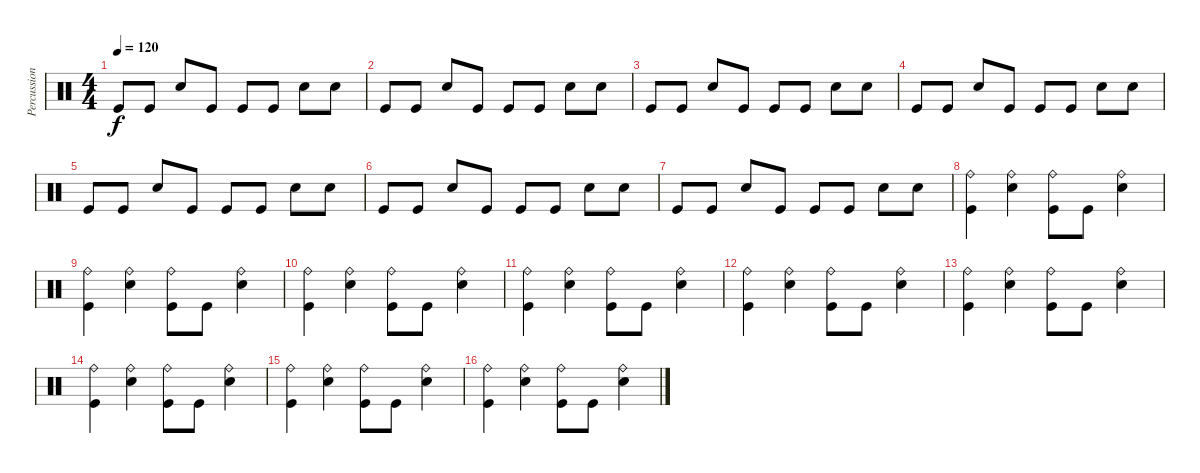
\track ("Percussions" "Percussion") {instrument percussion}
\staff {score}
\articulation defaults
\ts (4 4)
\tempo 120
\clef neutral
\ks c "Kick (hit)".8{dy f} "Kick (hit)".8 "Snare (hit) 2".8 "Kick (hit)".8 "Kick (hit)".8 "Kick (hit)".8 "Snare (hit) 2".8 "Snare (hit) 2".8
|
"Kick (hit)".8 "Kick (hit)".8 "Snare (hit) 2".8 "Kick (hit)".8 "Kick (hit)".8 "Kick (hit)".8 "Snare (hit) 2".8 "Snare (hit) 2".8 |
"Kick (hit)".8 "Kick (hit)".8 "Snare (hit) 2".8 "Kick (hit)".8 "Kick (hit)".8 "Kick (hit)".8 "Snare (hit) 2".8 "Snare (hit) 2".8 |
"Kick (hit)".8 "Kick (hit)".8 "Snare (hit) 2".8 "Kick (hit)".8 "Kick (hit)".8 "Kick (hit)".8 "Snare (hit) 2".8 "Snare (hit) 2".8 |
"Kick (hit)".8 "Kick (hit)".8 "Snare (hit) 2".8 "Kick (hit)".8 "Kick (hit)".8 "Kick (hit)".8 "Snare (hit) 2".8 "Snare (hit) 2".8 |
"Kick (hit)".8 "Kick (hit)".8 "Snare (hit) 2".8 "Kick (hit)".8 "Kick (hit)".8 "Kick (hit)".8 "Snare (hit) 2".8 "Snare (hit) 2".8 |
"Kick (hit)".8 "Kick (hit)".8 "Snare (hit) 2".8 "Kick (hit)".8 "Kick (hit)".8 "Kick (hit)".8 "Snare (hit) 2".8 "Snare (hit) 2".8 |
("Ride (bell)" "Kick (hit)").4 ("Ride (bell)" "Snare (hit) 2").4 ("Ride (bell)" "Kick (hit)").8 "Kick (hit)".8 ("Ride (bell)" "Snare (hit) 2").4 |
("Ride (bell)" "Kick (hit)").4 ("Ride (bell)" "Snare (hit) 2").4 ("Ride (bell)" "Kick (hit)").8 "Kick (hit)".8 ("Ride (bell)" "Snare (hit) 2").4 |
("Ride (bell)" "Kick (hit)").4 ("Ride (bell)" "Snare (hit) 2").4 ("Ride (bell)" "Kick (hit)").8 "Kick (hit)".8 ("Ride (bell)" "Snare (hit) 2").4 |
("Ride (bell)" "Kick (hit)").4 ("Ride (bell)" "Snare (hit) 2").4 ("Ride (bell)" "Kick (hit)").8 "Kick (hit)".8 ("Ride (bell)" "Snare (hit) 2").4 |
("Ride (bell)" "Kick (hit)").4 ("Ride (bell)" "Snare (hit) 2").4 ("Ride (bell)" "Kick (hit)").8 "Kick (hit)".8 ("Ride (bell)" "Snare (hit) 2").4 |
("Ride (bell)" "Kick (hit)").4 ("Ride (bell)" "Snare (hit) 2").4 ("Ride (bell)" "Kick (hit)").8 "Kick (hit)".8 ("Ride (bell)" "Snare (hit) 2").4 |
("Ride (bell)" "Kick (hit)").4 ("Ride (bell)" "Snare (hit) 2").4 ("Ride (bell)" "Kick (hit)").8 "Kick (hit)".8 ("Ride (bell)" "Snare (hit) 2").4 |
("Ride (bell)" "Kick (hit)").4 ("Ride (bell)" "Snare (hit) 2").4 ("Ride (bell)" "Kick (hit)").8 "Kick (hit)".8 ("Ride (bell)" "Snare (hit) 2").4 |
("Ride (bell)" "Kick (hit)").4 ("Ride (bell)" "Snare (hit) 2").4 ("Ride (bell)" "Kick (hit)").8 "Kick (hit)".8 ("Ride (bell)" "Snare (hit) 2").4
